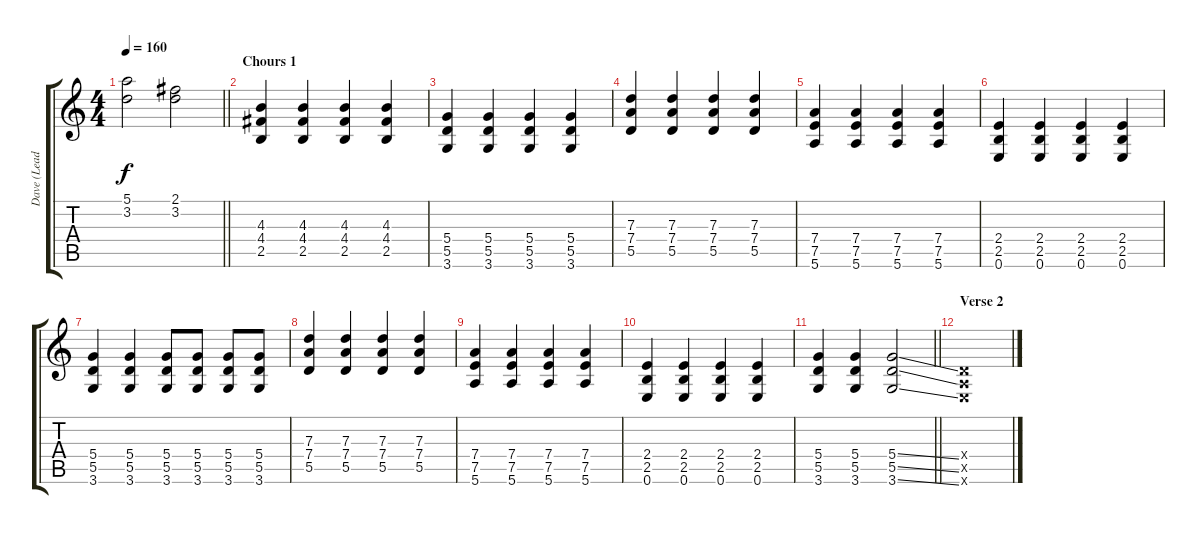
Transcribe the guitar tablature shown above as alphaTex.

\track ("Dave (Lead)" "Dave (Lead") {instrument distortionguitar}
\staff {score tabs}
\tuning (E4 B3 G3 D3 A2 E2) {hide}
\ts (4 4)
\tempo 160
\clef g2
\barLineRight lightlight
\ks c
(5.1 3.2).2{dy f} (2.1 3.2).2 |
\section ("" "Chours 1")
(4.3 4.4 2.5).4{volume 16} (4.3 4.4 2.5).4 (4.3 4.4 2.5).4 (4.3 4.4 2.5).4 |
(5.4 5.5 3.6).4 (5.4 5.5 3.6).4 (5.4 5.5 3.6).4 (5.4 5.5 3.6).4 |
(7.3 7.4 5.5).4 (7.3 7.4 5.5).4 (7.3 7.4 5.5).4 (7.3 7.4 5.5).4 |
(7.4 7.5 5.6).4 (7.4 7.5 5.6).4 (7.4 7.5 5.6).4 (7.4 7.5 5.6).4 |
(2.4 2.5 0.6).4 (2.4 2.5 0.6).4 (2.4 2.5 0.6).4 (2.4 2.5 0.6).4 |
(5.4 5.5 3.6).4 (5.4 5.5 3.6).4 (5.4 5.5 3.6).8 (5.4 5.5 3.6).8 (5.4 5.5 3.6).8 (5.4 5.5 3.6).8 |
(7.3 7.4 5.5).4 (7.3 7.4 5.5).4 (7.3 7.4 5.5).4 (7.3 7.4 5.5).4 |
(7.4 7.5 5.6).4 (7.4 7.5 5.6).4 (7.4 7.5 5.6).4 (7.4 7.5 5.6).4 |
(2.4 2.5 0.6).4 (2.4 2.5 0.6).4 (2.4 2.5 0.6).4 (2.4 2.5 0.6).4 |
\barLineRight lightlight
(5.4 5.5 3.6).4 (5.4 5.5 3.6).4 (5.4{ss} 5.5{ss} 3.6{ss}).2 |
\section ("" "Verse 2")
(0.4{x} 0.5{x} 0.6{x}).1{volume 14}
